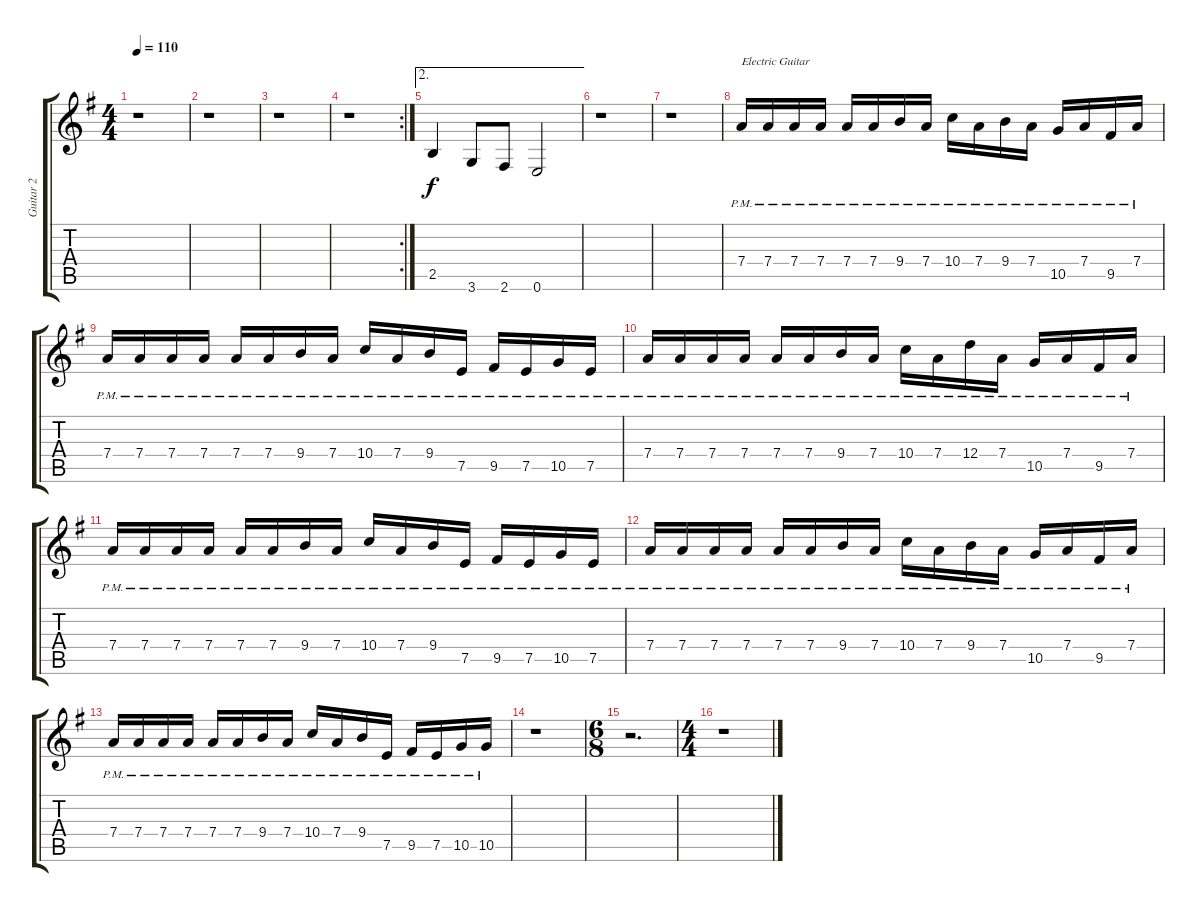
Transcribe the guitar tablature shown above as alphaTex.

\track ("Guitar 2" "Guitar 2") {instrument distortionguitar}
\staff {score tabs}
\tuning (E4 B3 G3 D3 A2 E2) {hide}
\ts (4 4)
\tempo 110
\clef g2
\ks g
r.1{dy f} |
r.1 |
r.1 |
\rc 2
r.1 |
\ae 2
2.5.4 3.6.8 2.6.8 0.6.2 |
r.1 |
r.1 |
7.4{pm}.16{txt "Electric Guitar" instrument overdrivenguitar} 7.4{pm}.16 7.4{pm}.16 7.4{pm}.16 7.4{pm}.16 7.4{pm}.16 9.4{pm}.16 7.4{pm}.16 10.4{pm}.16 7.4{pm}.16 9.4{pm}.16 7.4{pm}.16 10.5{pm}.16 7.4{pm}.16 9.5{pm}.16 7.4{pm}.16 |
7.4{pm}.16 7.4{pm}.16 7.4{pm}.16 7.4{pm}.16 7.4{pm}.16 7.4{pm}.16 9.4{pm}.16 7.4{pm}.16 10.4{pm}.16 7.4{pm}.16 9.4{pm}.16 7.5{pm}.16 9.5{pm}.16 7.5{pm}.16 10.5{pm}.16 7.5{pm}.16 |
7.4{pm}.16 7.4{pm}.16 7.4{pm}.16 7.4{pm}.16 7.4{pm}.16 7.4{pm}.16 9.4{pm}.16 7.4{pm}.16 10.4{pm}.16 7.4{pm}.16 12.4{pm}.16 7.4{pm}.16 10.5{pm}.16 7.4{pm}.16 9.5{pm}.16 7.4{pm}.16 |
7.4{pm}.16 7.4{pm}.16 7.4{pm}.16 7.4{pm}.16 7.4{pm}.16 7.4{pm}.16 9.4{pm}.16 7.4{pm}.16 10.4{pm}.16 7.4{pm}.16 9.4{pm}.16 7.5{pm}.16 9.5{pm}.16 7.5{pm}.16 10.5{pm}.16 7.5{pm}.16 |
7.4{pm}.16 7.4{pm}.16 7.4{pm}.16 7.4{pm}.16 7.4{pm}.16 7.4{pm}.16 9.4{pm}.16 7.4{pm}.16 10.4{pm}.16 7.4{pm}.16 9.4{pm}.16 7.4{pm}.16 10.5{pm}.16 7.4{pm}.16 9.5{pm}.16 7.4{pm}.16 |
7.4{pm}.16 7.4{pm}.16 7.4{pm}.16 7.4{pm}.16 7.4{pm}.16 7.4{pm}.16 9.4{pm}.16 7.4{pm}.16 10.4{pm}.16 7.4{pm}.16 9.4{pm}.16 7.5{pm}.16 9.5{pm}.16 7.5{pm}.16 10.5{pm}.16 10.5{pm}.16 |
r.1 |
\ts (6 8)
r.2{d} |
\ts (4 4)
r.1
